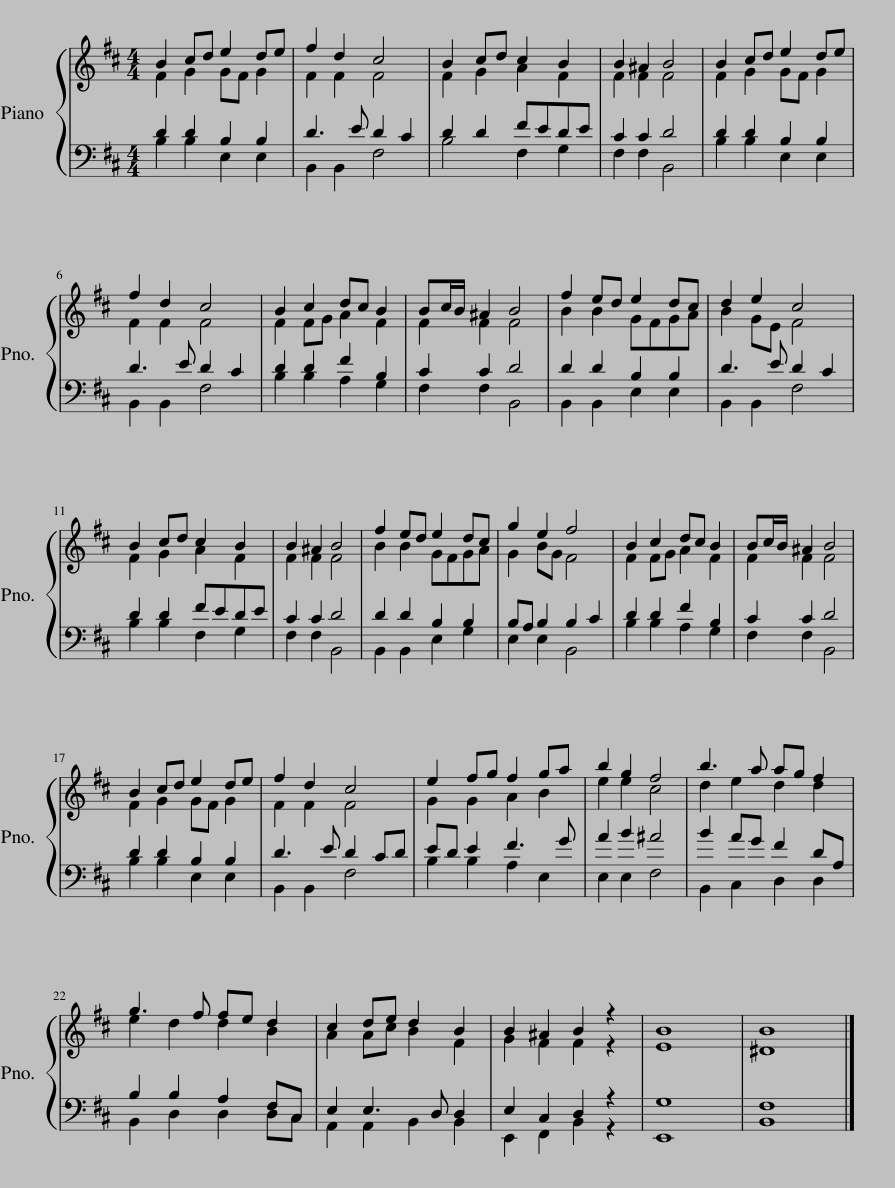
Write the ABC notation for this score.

X:1
%%score { ( 1 2 ) | ( 3 4 ) }
L:1/8
M:4/4
I:linebreak $
K:D
V:1 treble
V:2 treble
V:3 bass
V:4 bass
V:1
 B2 cd e2 de | f2 d2 c4 | B2 cd c2 B2 | B2 ^A2 B4 | B2 cd e2 de |$ %5
 f2 d2 c4 | B2 c2 dc B2 | Bc/B/ ^A2 B4 | f2 ed e2 dc | d2 e2 c4 |$ %10
 B2 cd c2 B2 | B2 ^A2 B4 | f2 ed e2 dc | g2 e2 f4 | B2 c2 dc B2 | %15
 Bc/B/ ^A2 B4 |$ B2 cd e2 de | f2 d2 c4 | e2 fg f2 ga | b2 g2 f4 | %20
 b3 a ag f2 |$ g3 f fe d2 | c2 de d2 B2 | B2 ^A2 B2 z2 | B8 | %25
 B8 |] %26
V:2
 F2 G2 GF G2 | F2 F2 F4 | F2 G2 A2 F2 | F2 F2 F4 | F2 G2 GF G2 |$ %5
 F2 F2 F4 | F2 FG A2 F2 | F2 F2 F4 | B2 B2 GFGA | B2 GE F4 |$ %10
 F2 G2 A2 F2 | F2 F2 F4 | B2 B2 GFGA | G2 BG F4 | F2 FG A2 F2 | %15
 F2 F2 F4 |$ F2 G2 GF G2 | F2 F2 F4 | G2 G2 A2 B2 | e2 e2 c4 | %20
 d2 e2 d2 d2 |$ e2 d2 d2 B2 | A2 Ac B2 F2 | G2 F2 F2 z2 | E8 | %25
 ^D8 |] %26
V:3
 D2 D2 B,2 B,2 | D3 E D2 C2 | D2 D2 FEDE | C2 C2 D4 | D2 D2 B,2 B,2 |$ %5
 D3 E D2 C2 | D2 D2 F2 B,2 | C2 C2 D4 | D2 D2 B,2 B,2 | D3 E D2 C2 |$ %10
 D2 D2 FEDE | C2 C2 D4 | D2 D2 B,2 B,2 | B,A, B,2 B,2 C2 | D2 D2 F2 B,2 | %15
 C2 C2 D4 |$ D2 D2 B,2 B,2 | D3 E D2 CD | ED E2 F3 G | A2 B2 ^A4 | %20
 B2 AG F2 DA, |$ B,2 B,2 A,2 F,C, | E,2 E,3 D, D,2 | E,2 C,2 D,2 z2 | G,8 | %25
 F,8 |] %26
V:4
 B,2 B,2 E,2 E,2 | B,,2 B,,2 F,4 | B,4 F,2 G,2 | F,2 F,2 B,,4 | B,2 B,2 E,2 E,2 |$ %5
 B,,2 B,,2 F,4 | B,2 B,2 A,2 G,2 | F,2 F,2 B,,4 | B,,2 B,,2 E,2 E,2 | B,,2 B,,2 F,4 |$ %10
 B,2 B,2 F,2 G,2 | F,2 F,2 B,,4 | B,,2 B,,2 E,2 G,2 | E,2 E,2 B,,4 | B,2 B,2 A,2 G,2 | %15
 F,2 F,2 B,,4 |$ B,2 B,2 E,2 E,2 | B,,2 B,,2 F,4 | B,2 B,2 A,2 E,2 | E,2 E,2 F,4 | %20
 B,,2 C,2 D,2 D,2 |$ B,,2 D,2 D,2 D,C, | A,,2 A,,2 B,,2 B,,2 | E,,2 F,,2 B,,2 z2 | E,,8 | %25
 B,,8 |] %26
